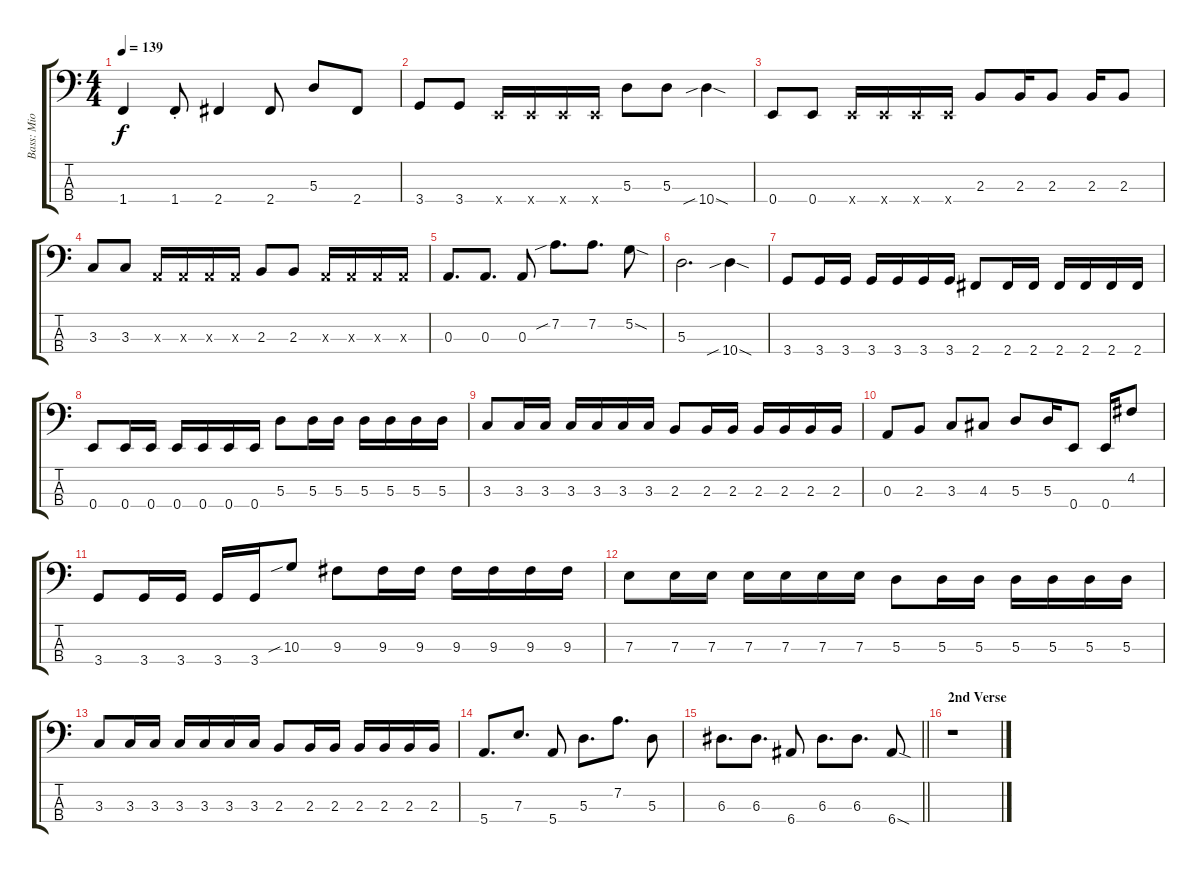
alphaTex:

\track ("Bass: Mio Akiyama" "Bass: Mio ") {instrument electricbassfinger}
\staff {score tabs}
\tuning (G2 D2 A1 E1) {hide}
\ts (4 4)
\tempo 139
\clef f4
\ks c
1.4.4{dy f} 1.4{st}.8 2.4.4 2.4.8 5.3.8 2.4.8 |
3.4.8 3.4.8 0.4{x}.16 0.4{x}.16 0.4{x}.16 0.4{x}.16 5.3.8 5.3.8 10.4{sib sod}.4 |
0.4.8 0.4.8 0.4{x}.16 0.4{x}.16 0.4{x}.16 0.4{x}.16 2.3.8 2.3.16 2.3.8 2.3.16 2.3.8 |
3.3.8 3.3.8 0.3{x}.16 0.3{x}.16 0.3{x}.16 0.3{x}.16 2.3.8 2.3.8 0.3{x}.16 0.3{x}.16 0.3{x}.16 0.3{x}.16 |
0.3.8{d} 0.3.8{d} 0.3.8 7.2{sib}.8{d} 7.2.8{d} 5.2{sod}.8 |
5.3.2{d} 10.4{sib sod}.4 |
3.4.8 3.4.16 3.4.16 3.4.16 3.4.16 3.4.16 3.4.16 2.4.8 2.4.16 2.4.16 2.4.16 2.4.16 2.4.16 2.4.16 |
0.4.8 0.4.16 0.4.16 0.4.16 0.4.16 0.4.16 0.4.16 5.3.8 5.3.16 5.3.16 5.3.16 5.3.16 5.3.16 5.3.16 |
3.3.8 3.3.16 3.3.16 3.3.16 3.3.16 3.3.16 3.3.16 2.3.8 2.3.16 2.3.16 2.3.16 2.3.16 2.3.16 2.3.16 |
0.3.8 2.3.8 3.3.8 4.3.8 5.3.8 5.3.16 0.4.8 0.4.16 4.2.8 |
3.4.8 3.4.16 3.4.16 3.4.16 3.4.16 10.3{sib}.8 9.3.8 9.3.16 9.3.16 9.3.16 9.3.16 9.3.16 9.3.16 |
7.3.8 7.3.16 7.3.16 7.3.16 7.3.16 7.3.16 7.3.16 5.3.8 5.3.16 5.3.16 5.3.16 5.3.16 5.3.16 5.3.16 |
3.3.8 3.3.16 3.3.16 3.3.16 3.3.16 3.3.16 3.3.16 2.3.8 2.3.16 2.3.16 2.3.16 2.3.16 2.3.16 2.3.16 |
5.4.8{d} 7.3.8{d} 5.4.8 5.3.8{d} 7.2.8{d} 5.3.8 |
\barLineRight lightlight
6.3.8{d} 6.3.8{d} 6.4.8 6.3.8{d} 6.3.8{d} 6.4{sod}.8 |
\section ("" "2nd Verse")
r.1
